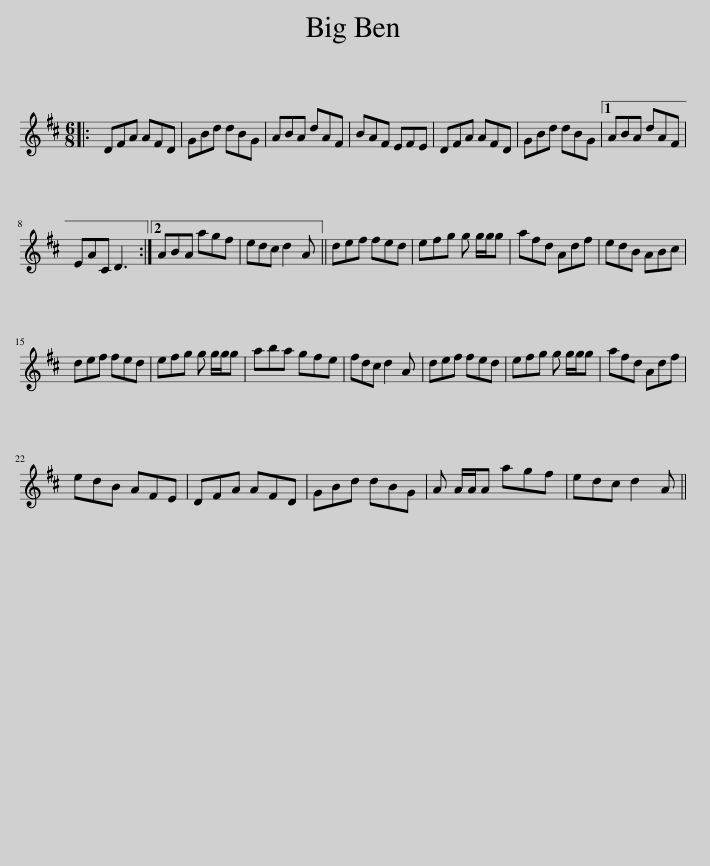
X:1
L:1/8
M:6/8
I:linebreak $
K:D
V:1 treble
V:1
|: DFA AFD | GBd dBG | ABA dAF | BAF EFE | DFA AFD | %5
 GBd dBG |1 ABA dAF |$ EAC D3 :|2 ABA agf | edc d2 A || %10
 def fed | efg g g/g/g | afd Adf | edB ABc |$ def fed | %15
 efg g g/g/g | aba gfe | fdc d2 A | def fed | efg g g/g/g | %20
 afd Adf |$ edB AFE | DFA AFD | GBd dBG | A A/A/A agf | %25
 edc d2 A || %26
